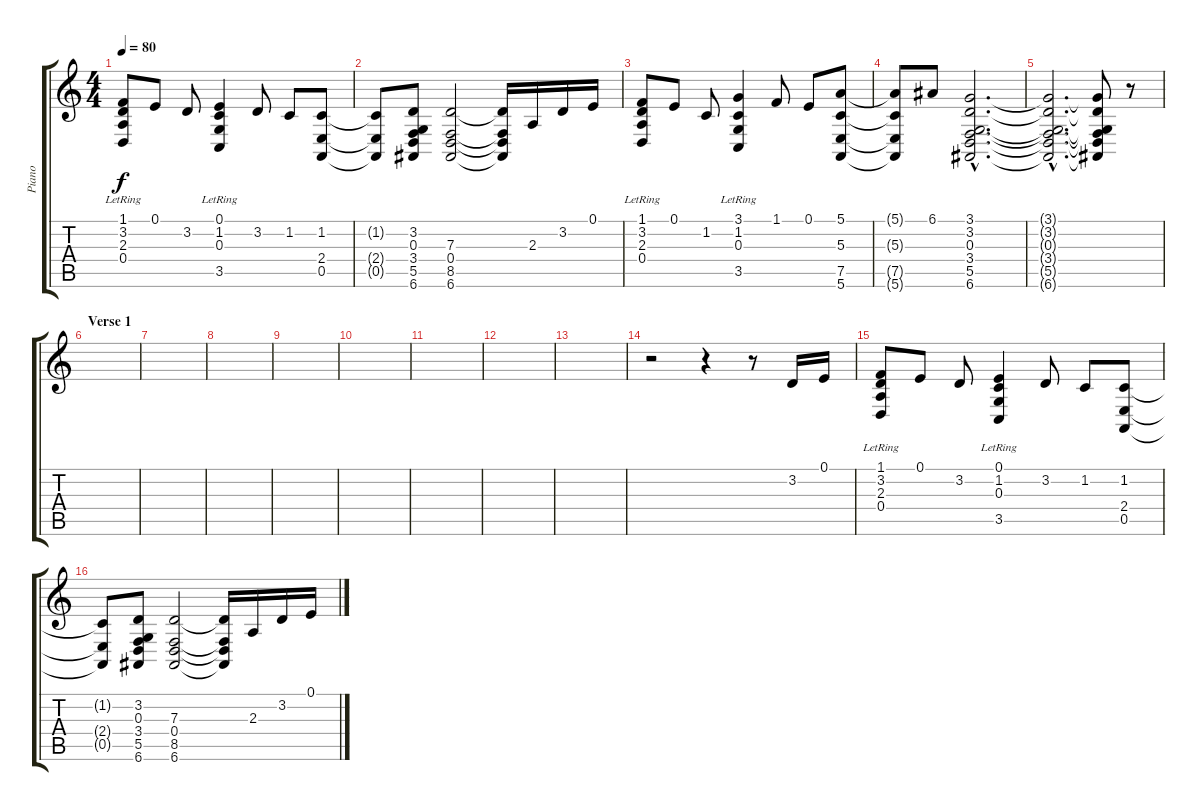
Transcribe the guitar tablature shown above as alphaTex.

\track ("Piano" "Piano") {instrument acousticgrandpiano}
\staff {score tabs}
\tuning (E4 B3 G3 D3 A2 E2) {hide}
\ts (4 4)
\tempo 80
\clef g2
\ks c
(1.1 3.2 2.3{lr} 0.4{lr}).8{dy f} 0.1.8 3.2.8 (0.1{lr} 1.2 0.3{lr} 3.5{lr}).4 3.2.8 1.2.8 (1.2 2.4 0.5).8 |
(1.2{t} 2.4{t} 0.5{t}).8 (3.2 0.3 3.4 5.5 6.6).8 (7.3 0.4 8.5 6.6).2 (7.3{t} 0.4{t} 8.5{t} 6.6{t}).16 2.3.16 3.2.16 0.1.16 |
(1.1 3.2 2.3 0.4{lr}).8 0.1.8 1.2.8 (3.1 1.2 0.3{lr} 3.5{lr}).4 1.1.8 0.1.8 (5.1 5.3 7.5 5.6).8 |
(5.1{t} 5.3{t} 7.5{t} 5.6{t}).8 6.1.8 (3.1{hac} 3.2{hac} 0.3{hac} 3.4{hac} 5.5{hac} 6.6{hac}).2{d} |
(3.1{hac t} 3.2{hac t} 0.3{hac t} 3.4{hac t} 5.5{hac t} 6.6{hac t}).2{d} (3.1{t} 3.2{t} 0.3{t} 3.4{t} 5.5{t} 6.6{t}).8 r.8 |
\section ("" "Verse 1")
|
|
|
|
|
|
|
|
r.2 r.4 r.8 3.2.16 0.1.16 |
(1.1 3.2 2.3{lr} 0.4{lr}).8 0.1.8 3.2.8 (0.1{lr} 1.2 0.3{lr} 3.5{lr}).4 3.2.8 1.2.8 (1.2 2.4 0.5).8 |
(1.2{t} 2.4{t} 0.5{t}).8 (3.2 0.3 3.4 5.5 6.6).8 (7.3 0.4 8.5 6.6).2 (7.3{t} 0.4{t} 8.5{t} 6.6{t}).16 2.3.16 3.2.16 0.1.16
